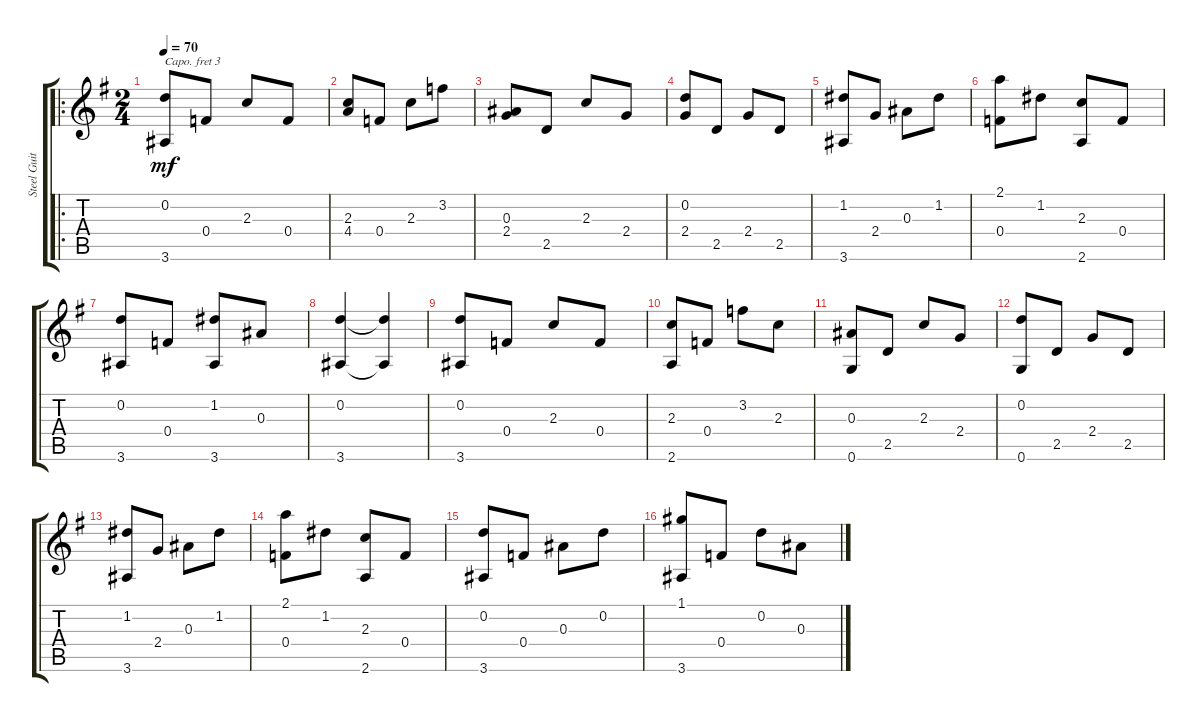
\track ("Steel Guitar" "Steel Guit") {instrument acousticguitarsteel}
\staff {score tabs}
\capo 3
\tuning (E4 B3 G3 D3 A2 E2) {hide}
\ro
\ts (2 4)
\tempo 70
\clef g2
\ks g
(0.2 3.6).8{dy mf} 0.4.8 2.3.8 0.4.8 |
(2.3 4.4).8 0.4.8 2.3.8 3.2.8 |
(0.3 2.4).8 2.5.8 2.3.8 2.4.8 |
(0.2 2.4).8 2.5.8 2.4.8 2.5.8 |
(1.2 3.6).8 2.4.8 0.3.8 1.2.8 |
(2.1 0.4).8 1.2.8 (2.3 2.6).8 0.4.8 |
(0.2 3.6).8 0.4.8 (1.2 3.6).8 0.3.8 |
(0.2 3.6).4 (0.2{t} 3.6{t}).4 |
(0.2 3.6).8 0.4.8 2.3.8 0.4.8 |
(2.3 2.6).8 0.4.8 3.2.8 2.3.8 |
(0.3 0.6).8 2.5.8 2.3.8 2.4.8 |
(0.2 0.6).8 2.5.8 2.4.8 2.5.8 |
(1.2 3.6).8 2.4.8 0.3.8 1.2.8 |
(2.1 0.4).8 1.2.8 (2.3 2.6).8 0.4.8 |
(0.2 3.6).8 0.4.8 0.3.8 0.2.8 |
(1.1 3.6).8 0.4.8 0.2.8 0.3.8
